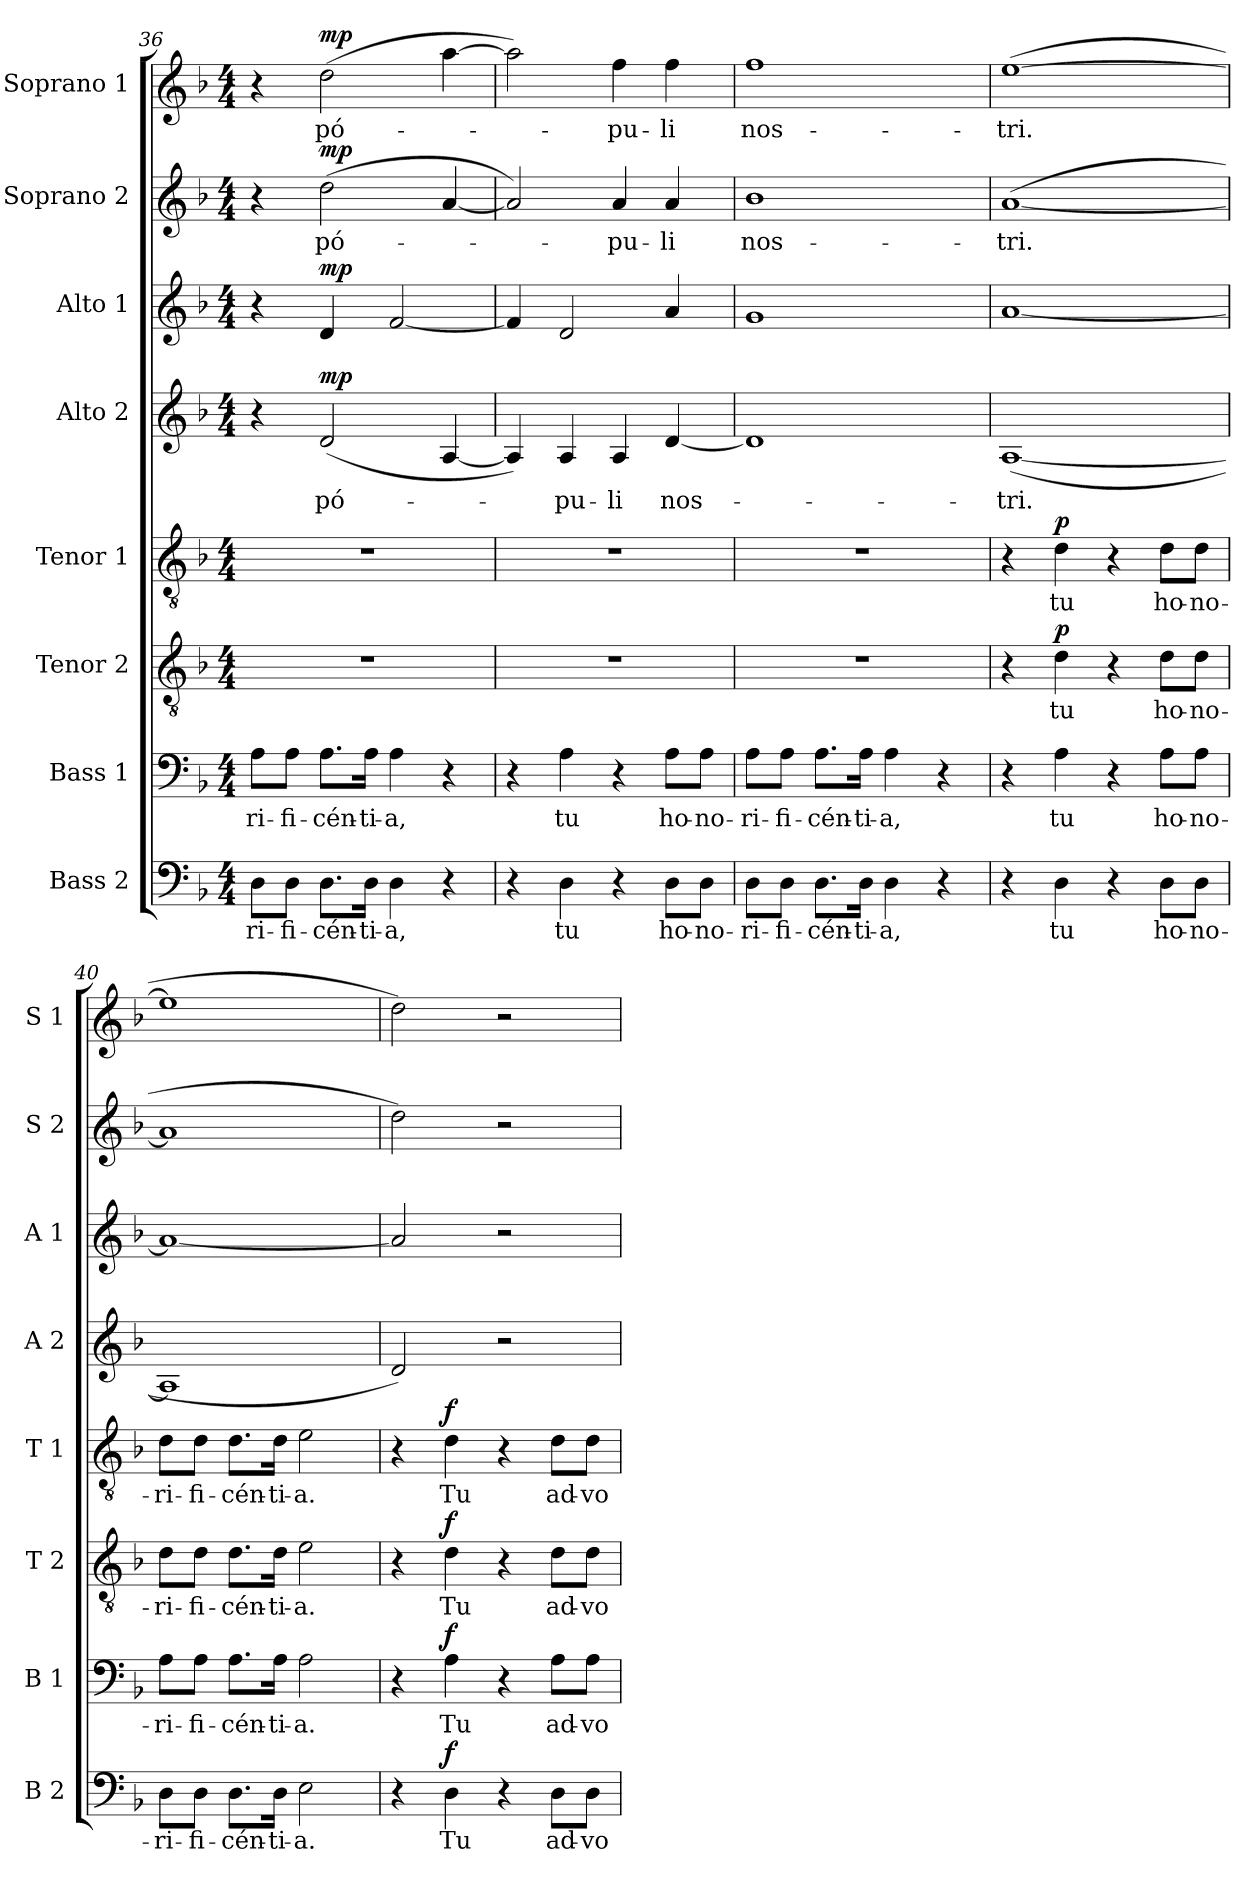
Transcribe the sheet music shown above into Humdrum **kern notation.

**kern	**text	**dynam	**kern	**text	**dynam	**kern	**text	**dynam	**kern	**text	**dynam	**kern	**text	**dynam	**kern	**dynam	**kern	**text	**dynam	**kern	**text	**dynam
*part8	*part8	*part8	*part7	*part7	*part7	*part6	*part6	*part6	*part5	*part5	*part5	*part4	*part4	*part4	*part3	*part3	*part2	*part2	*part2	*part1	*part1	*part1
*staff8	*staff8	*staff8	*staff7	*staff7	*staff7	*staff6	*staff6	*staff6	*staff5	*staff5	*staff5	*staff4	*staff4	*staff4	*staff3	*staff3	*staff2	*staff2	*staff2	*staff1	*staff1	*staff1
*I"Bass 2	*	*	*I"Bass 1	*	*	*I"Tenor 2	*	*	*I"Tenor 1	*	*	*I"Alto 2	*	*	*I"Alto 1	*	*I"Soprano 2	*	*	*I"Soprano 1	*	*
*I'B 2	*	*	*I'B 1	*	*	*I'T 2	*	*	*I'T 1	*	*	*I'A 2	*	*	*I'A 1	*	*I'S 2	*	*	*I'S 1	*	*
*clefF4	*	*	*clefF4	*	*	*clefGv2	*	*	*clefGv2	*	*	*clefG2	*	*	*clefG2	*	*clefG2	*	*	*clefG2	*	*
*k[b-]	*	*	*k[b-]	*	*	*k[b-]	*	*	*k[b-]	*	*	*k[b-]	*	*	*k[b-]	*	*k[b-]	*	*	*k[b-]	*	*
*d:	*	*	*d:	*	*	*d:	*	*	*d:	*	*	*d:	*	*	*d:	*	*d:	*	*	*d:	*	*
*M4/4	*	*	*M4/4	*	*	*M4/4	*	*	*M4/4	*	*	*M4/4	*	*	*M4/4	*	*M4/4	*	*	*M4/4	*	*
=36	=36	=36	=36	=36	=36	=36	=36	=36	=36	=36	=36	=36	=36	=36	=36	=36	=36	=36	=36	=36	=36	=36
!	!LO:LY:b	!	!	!LO:LY:b	!	!	!	!	!	!	!	!	!	!	!	!	!	!	!	!	!	!
8D\L	-ri-	.	8A\L	-ri-	.	1r	.	.	1r	.	.	4r	.	.	4r	.	4r	.	.	4r	.	.
!	!LO:LY:b	!	!	!LO:LY:b	!	!	!	!	!	!	!	!	!	!	!	!	!	!	!	!	!	!
8D\J	-fi-	.	8A\J	-fi-	.	.	.	.	.	.	.	.	.	.	.	.	.	.	.	.	.	.
!	!LO:LY:b	!	!	!LO:LY:b	!	!	!	!	!	!	!	!	!LO:LY:b	!LO:DY:a	!	!LO:DY:a	!	!LO:LY:b	!LO:DY:a	!	!LO:LY:b	!LO:DY:a
8.D\L	-cén-	.	8.A\L	-cén-	.	.	.	.	.	.	.	(<2d/	pó-	mp	4d/	mp	(>2dd\	pó-	mp	(>2dd\	pó-	mp
!	!LO:LY:b	!	!	!LO:LY:b	!	!	!	!	!	!	!	!	!	!	!	!	!	!	!	!	!	!
16D\Jk	-ti-	.	16A\Jk	-ti-	.	.	.	.	.	.	.	.	.	.	.	.	.	.	.	.	.	.
!	!LO:LY:b	!	!	!LO:LY:b	!	!	!	!	!	!	!	!	!	!	!	!	!	!	!	!	!	!
4D\	-a,	.	4A\	-a,	.	.	.	.	.	.	.	.	.	.	[2f/	.	.	.	.	.	.	.
4r	.	.	4r	.	.	.	.	.	.	.	.	[4A/	.	.	.	.	[4a/	.	.	[4aa\	.	.
=37	=37	=37	=37	=37	=37	=37	=37	=37	=37	=37	=37	=37	=37	=37	=37	=37	=37	=37	=37	=37	=37	=37
4r	.	.	4r	.	.	1r	.	.	1r	.	.	4A/])	.	.	4f/]	.	2a/])	.	.	2aa\])	.	.
!	!LO:LY:b	!	!	!LO:LY:b	!	!	!	!	!	!	!	!	!LO:LY:b	!	!	!	!	!	!	!	!	!
4D\	tu	.	4A\	tu	.	.	.	.	.	.	.	4A/	-pu-	.	2d/	.	.	.	.	.	.	.
!	!	!	!	!	!	!	!	!	!	!	!	!	!LO:LY:b	!	!	!	!	!LO:LY:b	!	!	!LO:LY:b	!
4r	.	.	4r	.	.	.	.	.	.	.	.	4A/	-li	.	.	.	4a/	-pu-	.	4ff\	-pu-	.
!	!LO:LY:b	!	!	!LO:LY:b	!	!	!	!	!	!	!	!	!LO:LY:b	!	!	!	!	!LO:LY:b	!	!	!LO:LY:b	!
8D\L	ho-	.	8A\L	ho-	.	.	.	.	.	.	.	[4d/	nos-	.	4a/	.	4a/	-li	.	4ff\	-li	.
!	!LO:LY:b	!	!	!LO:LY:b	!	!	!	!	!	!	!	!	!	!	!	!	!	!	!	!	!	!
8D\J	-no-	.	8A\J	-no-	.	.	.	.	.	.	.	.	.	.	.	.	.	.	.	.	.	.
!!LO:PB:g=z
=38	=38	=38	=38	=38	=38	=38	=38	=38	=38	=38	=38	=38	=38	=38	=38	=38	=38	=38	=38	=38	=38	=38
!	!LO:LY:b	!	!	!LO:LY:b	!	!	!	!	!	!	!	!	!	!	!	!	!	!LO:LY:b	!	!	!LO:LY:b	!
8D\L	-ri-	.	8A\L	-ri-	.	1r	.	.	1r	.	.	1d]	.	.	1g	.	1b-	nos-	.	1ff	nos-	.
!	!LO:LY:b	!	!	!LO:LY:b	!	!	!	!	!	!	!	!	!	!	!	!	!	!	!	!	!	!
8D\J	-fi-	.	8A\J	-fi-	.	.	.	.	.	.	.	.	.	.	.	.	.	.	.	.	.	.
!	!LO:LY:b	!	!	!LO:LY:b	!	!	!	!	!	!	!	!	!	!	!	!	!	!	!	!	!	!
8.D\L	-cén-	.	8.A\L	-cén-	.	.	.	.	.	.	.	.	.	.	.	.	.	.	.	.	.	.
!	!LO:LY:b	!	!	!LO:LY:b	!	!	!	!	!	!	!	!	!	!	!	!	!	!	!	!	!	!
16D\Jk	-ti-	.	16A\Jk	-ti-	.	.	.	.	.	.	.	.	.	.	.	.	.	.	.	.	.	.
!	!LO:LY:b	!	!	!LO:LY:b	!	!	!	!	!	!	!	!	!	!	!	!	!	!	!	!	!	!
4D\	-a,	.	4A\	-a,	.	.	.	.	.	.	.	.	.	.	.	.	.	.	.	.	.	.
4r	.	.	4r	.	.	.	.	.	.	.	.	.	.	.	.	.	.	.	.	.	.	.
=39	=39	=39	=39	=39	=39	=39	=39	=39	=39	=39	=39	=39	=39	=39	=39	=39	=39	=39	=39	=39	=39	=39
!	!	!	!	!	!	!	!	!	!	!	!	!	!LO:LY:b	!	!	!	!	!LO:LY:b	!	!	!LO:LY:b	!
4r	.	.	4r	.	.	4r	.	.	4r	.	.	(<[1A	-tri.	.	[1a	.	(>[1a	-tri.	.	(>[1ee	-tri.	.
!	!LO:LY:b	!	!	!LO:LY:b	!	!	!LO:LY:b	!LO:DY:a	!	!LO:LY:b	!LO:DY:a	!	!	!	!	!	!	!	!	!	!	!
4D\	tu	.	4A\	tu	.	4d\	tu	p	4d\	tu	p	.	.	.	.	.	.	.	.	.	.	.
4r	.	.	4r	.	.	4r	.	.	4r	.	.	.	.	.	.	.	.	.	.	.	.	.
!	!LO:LY:b	!	!	!LO:LY:b	!	!	!LO:LY:b	!	!	!LO:LY:b	!	!	!	!	!	!	!	!	!	!	!	!
8D\L	ho-	.	8A\L	ho-	.	8d\L	ho-	.	8d\L	ho-	.	.	.	.	.	.	.	.	.	.	.	.
!	!LO:LY:b	!	!	!LO:LY:b	!	!	!LO:LY:b	!	!	!LO:LY:b	!	!	!	!	!	!	!	!	!	!	!	!
8D\J	-no-	.	8A\J	-no-	.	8d\J	-no-	.	8d\J	-no-	.	.	.	.	.	.	.	.	.	.	.	.
=40	=40	=40	=40	=40	=40	=40	=40	=40	=40	=40	=40	=40	=40	=40	=40	=40	=40	=40	=40	=40	=40	=40
!	!LO:LY:b	!	!	!LO:LY:b	!	!	!LO:LY:b	!	!	!LO:LY:b	!	!	!	!	!	!	!	!	!	!	!	!
8D\L	-ri-	.	8A\L	-ri-	.	8d\L	-ri-	.	8d\L	-ri-	.	1A]	.	.	1a_	.	1a]	.	.	1ee]	.	.
!	!LO:LY:b	!	!	!LO:LY:b	!	!	!LO:LY:b	!	!	!LO:LY:b	!	!	!	!	!	!	!	!	!	!	!	!
8D\J	-fi-	.	8A\J	-fi-	.	8d\J	-fi-	.	8d\J	-fi-	.	.	.	.	.	.	.	.	.	.	.	.
!	!LO:LY:b	!	!	!LO:LY:b	!	!	!LO:LY:b	!	!	!LO:LY:b	!	!	!	!	!	!	!	!	!	!	!	!
8.D\L	-cén-	.	8.A\L	-cén-	.	8.d\L	-cén-	.	8.d\L	-cén-	.	.	.	.	.	.	.	.	.	.	.	.
!	!LO:LY:b	!	!	!LO:LY:b	!	!	!LO:LY:b	!	!	!LO:LY:b	!	!	!	!	!	!	!	!	!	!	!	!
16D\Jk	-ti-	.	16A\Jk	-ti-	.	16d\Jk	-ti-	.	16d\Jk	-ti-	.	.	.	.	.	.	.	.	.	.	.	.
!	!LO:LY:b	!	!	!LO:LY:b	!	!	!LO:LY:b	!	!	!LO:LY:b	!	!	!	!	!	!	!	!	!	!	!	!
2E\	-a.	.	2A\	-a.	.	2e\	-a.	.	2e\	-a.	.	.	.	.	.	.	.	.	.	.	.	.
=41	=41	=41	=41	=41	=41	=41	=41	=41	=41	=41	=41	=41	=41	=41	=41	=41	=41	=41	=41	=41	=41	=41
4r	.	.	4r	.	.	4r	.	.	4r	.	.	2d/)	.	.	2a/]	.	2dd\)	.	.	2dd\)	.	.
!	!LO:LY:b	!LO:DY:a	!	!LO:LY:b	!LO:DY:a	!	!LO:LY:b	!LO:DY:a	!	!LO:LY:b	!LO:DY:a	!	!	!	!	!	!	!	!	!	!	!
4D\	Tu	f	4A\	Tu	f	4d\	Tu	f	4d\	Tu	f	.	.	.	.	.	.	.	.	.	.	.
4r	.	.	4r	.	.	4r	.	.	4r	.	.	2r	.	.	2r	.	2r	.	.	2r	.	.
!	!LO:LY:b	!	!	!LO:LY:b	!	!	!LO:LY:b	!	!	!LO:LY:b	!	!	!	!	!	!	!	!	!	!	!	!
8D\L	ad-	.	8A\L	ad-	.	8d\L	ad-	.	8d\L	ad-	.	.	.	.	.	.	.	.	.	.	.	.
!	!LO:LY:b	!	!	!LO:LY:b	!	!	!LO:LY:b	!	!	!LO:LY:b	!	!	!	!	!	!	!	!	!	!	!	!
8D\J	-vo-	.	8A\J	-vo-	.	8d\J	-vo-	.	8d\J	-vo-	.	.	.	.	.	.	.	.	.	.	.	.
=	=	=	=	=	=	=	=	=	=	=	=	=	=	=	=	=	=	=	=	=	=	=
*-	*-	*-	*-	*-	*-	*-	*-	*-	*-	*-	*-	*-	*-	*-	*-	*-	*-	*-	*-	*-	*-	*-
